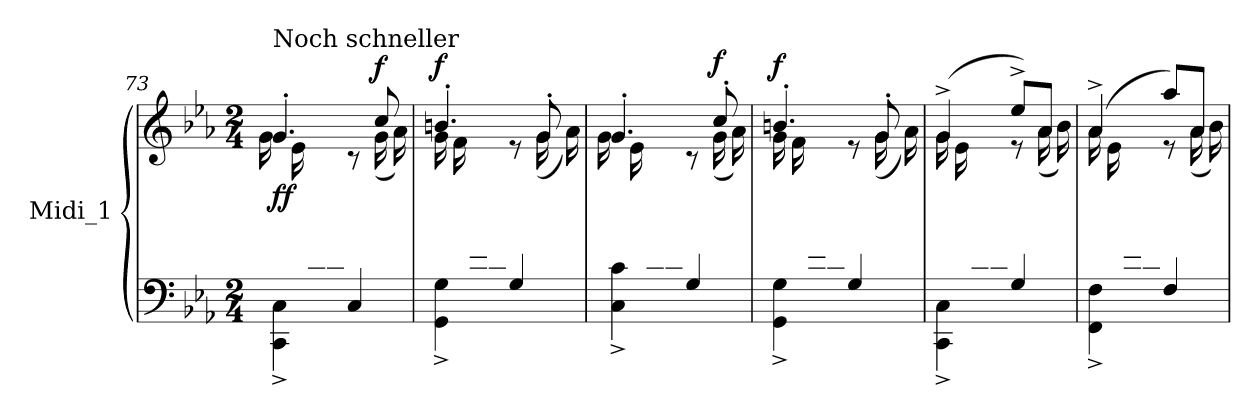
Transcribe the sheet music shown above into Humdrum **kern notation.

**kern	**kern	**dynam
*part1	*part1	*part1
*staff2	*staff1	*staff1/2
*I"Midi_1	*	*
*clefF4	*clefG2	*
*k[b-e-a-]	*k[b-e-a-]	*
*E-:	*E-:	*
*M2/4	*M2/4	*
=73	=73	=73
*^	*^	*
*	*^	*	*	*
!	!	!	!LO:TX:a:t=Noch schneller	!	!
!	!	!	!	!	!LO:DY:a=2
8ryy	4CC\^ 4C\^	2ryy	4.g'/	16g\LL	ff
.	.	.	.	16e-\	.
16d/	.	.	.	8ryy	.
16c/JJ	.	.	.	.	.
4ryy	4C/	.	.	8r	.
!	!	!	!	!	!LO:DY:a
.	.	.	8cc/	(16g\LL	f
.	.	.	.	16a-\JJ)	.
=74	=74	=74	=74	=74	=74
!	!	!	!	!	!LO:DY:a
8ryy	4GG\^ 4G\^	2ryy	4.bn'/	16g\LL	f
.	.	.	.	16f\	.
16e-/	.	.	.	8ryy	.
16d/JJ	.	.	.	.	.
4ryy	4G/	.	.	8r	.
.	.	.	8g'/	(16g\LL	.
.	.	.	.	16a-\JJ)	.
!!LO:LB:g=z	!!
=75	=75	=75	=75	=75	=75
8ryy	4C\^ 4c\^	2ryy	4.g'/	16g\LL	.
.	.	.	.	16e-\	.
16d/	.	.	.	8ryy	.
16c/JJ	.	.	.	.	.
4ryy	4G/	.	.	8r	.
!	!	!	!	!	!LO:DY:a
.	.	.	8cc'/	(16g\LL	f
.	.	.	.	16a-\JJ)	.
*	*v	*v	*	*	*
!!LO:LB:g=z	!!
=76	=76	=76	=76	=76
!	!	!	!	!LO:DY:a
8ryy	4GG\^ 4G\^	4.bn'/	16g\LL	f
.	.	.	16f\	.
16e-/	.	.	8ryy	.
16d/JJ	.	.	.	.
4ryy	4G/	.	8r	.
.	.	8g'/	(16g\LL	.
.	.	.	16a-\JJ)	.
=77	=77	=77	=77	=77
8ryy	4CC\^ 4C\^	(>4g^/	16g\LL	.
.	.	.	16e-\	.
16d/	.	.	8ryy	.
16c/JJ	.	.	.	.
4ryy	4G/	8ee-^/L)	8r	.
.	.	8a-/J	(16a-\LL	.
.	.	.	16b-\JJ)	.
=78	=78	=78	=78	=78
8ryy	4FF\^ 4F\^	(>4a-^/	16a-\LL	.
.	.	.	16e-\	.
16f/	.	.	8ryy	.
16c/JJ	.	.	.	.
4ryy	4F/	8aa-/L)	8r	.
.	.	8a-/J	(16a-\LL	.
.	.	.	16b-\JJ)	.
*v	*v	*	*	*
*	*v	*v	*
=	=	=
*-	*-	*-
